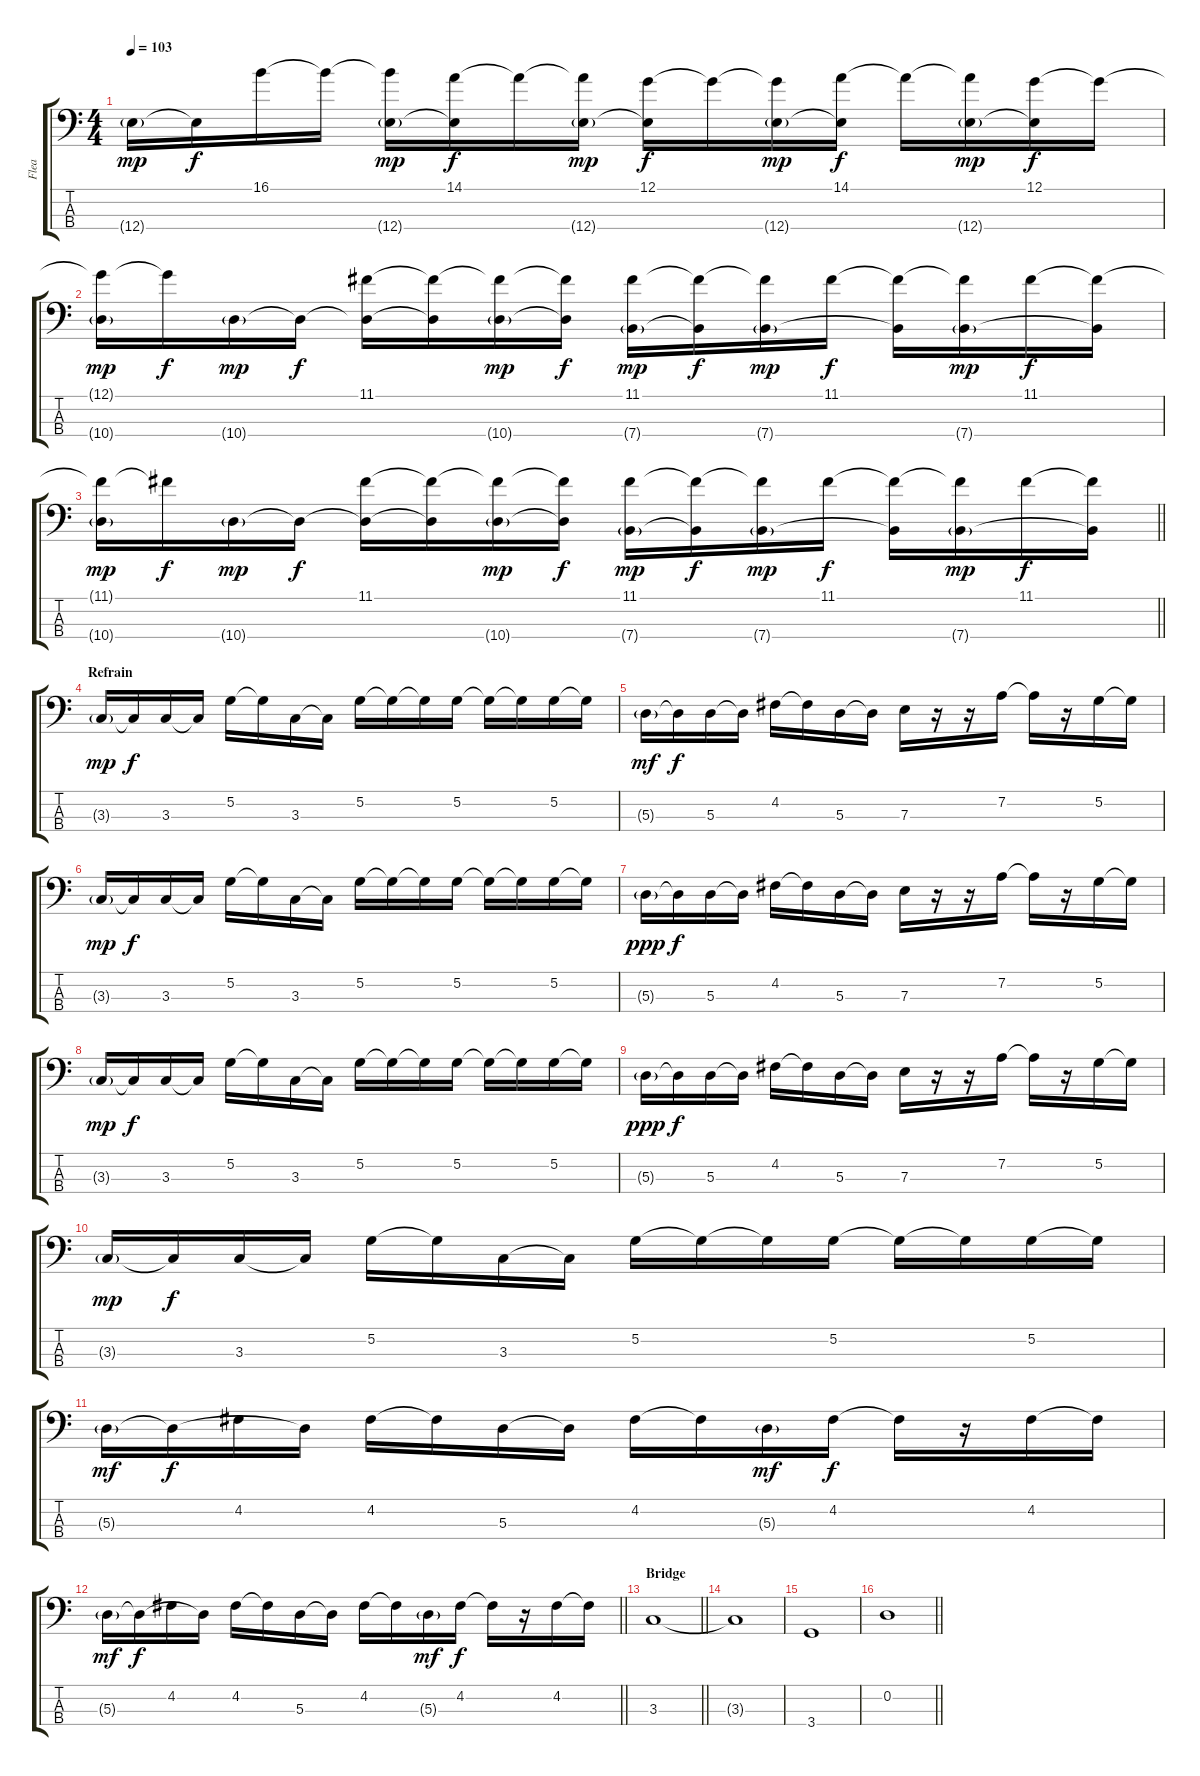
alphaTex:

\track ("Flea" "Flea") {instrument electricbassfinger}
\staff {score tabs}
\tuning (G2 D2 A1 E1) {hide}
\ts (4 4)
\tempo 103
\clef f4
\ks c
12.4{g}.16{dy mp} 12.4{t}.16{dy f} 16.1.16 16.1{t}.16 (16.1{t} 12.4{g}).16{dy mp} (14.1 12.4{t}).16{dy f} 14.1{t}.16 (14.1{t} 12.4{g}).16{dy mp} (12.1 12.4{t}).16{dy f} 12.1{t}.16 (12.1{t} 12.4{g}).16{dy mp} (14.1 12.4{t}).16{dy f} 14.1{t}.16 (14.1{t} 12.4{g}).16{dy mp} (12.1 12.4{t}).16{dy f} 12.1{t}.16 |
(12.1{t} 10.4{g}).16{dy mp} 12.1{t}.16{dy f} 10.4{g}.16{dy mp} 10.4{t}.16{dy f} (11.1 10.4{t}).16 (11.1{t} 10.4{t}).16 (11.1{t} 10.4{g}).16{dy mp} (11.1{t} 10.4{t}).16{dy f} (11.1 7.4{g}).16{dy mp} (11.1{t} 7.4{t}).16{dy f} (11.1{t} 7.4{g}).16{dy mp} 11.1.16{dy f} (11.1{t} 7.4{t}).16 (11.1{t} 7.4{g}).16{dy mp} 11.1.16{dy f} (11.1{t} 7.4{t}).16 |
\barLineRight lightlight
(11.1{t} 10.4{g}).16{dy mp} 11.1{t}.16{dy f} 10.4{g}.16{dy mp} 10.4{t}.16{dy f} (11.1 10.4{t}).16 (11.1{t} 10.4{t}).16 (11.1{t} 10.4{g}).16{dy mp} (11.1{t} 10.4{t}).16{dy f} (11.1 7.4{g}).16{dy mp} (11.1{t} 7.4{t}).16{dy f} (11.1{t} 7.4{g}).16{dy mp} 11.1.16{dy f} (11.1{t} 7.4{t}).16 (11.1{t} 7.4{g}).16{dy mp} 11.1.16{dy f} (11.1{t} 7.4{t}).16 |
\section ("" "Refrain")
3.3{g}.16{dy mp} 3.3{t}.16{dy f} 3.3.16 3.3{t}.16 5.2.16 5.2{t}.16 3.3.16 3.3{t}.16 5.2.16 5.2{t}.16 5.2{t}.16 5.2.16 5.2{t}.16 5.2{t}.16 5.2.16 5.2{t}.16 |
5.3{g}.16{dy mf} 5.3{t}.16{dy f} 5.3.16 5.3{t}.16 4.2.16 4.2{t}.16 5.3.16 5.3{t}.16 7.3.16 r.16 r.16 7.2.16 7.2{t}.16 r.16 5.2.16 5.2{t}.16 |
3.3{g}.16{dy mp} 3.3{t}.16{dy f} 3.3.16 3.3{t}.16 5.2.16 5.2{t}.16 3.3.16 3.3{t}.16 5.2.16 5.2{t}.16 5.2{t}.16 5.2.16 5.2{t}.16 5.2{t}.16 5.2.16 5.2{t}.16 |
5.3{g}.16{dy ppp} 5.3{t}.16{dy f} 5.3.16 5.3{t}.16 4.2.16 4.2{t}.16 5.3.16 5.3{t}.16 7.3.16 r.16 r.16 7.2.16 7.2{t}.16 r.16 5.2.16 5.2{t}.16 |
3.3{g}.16{dy mp} 3.3{t}.16{dy f} 3.3.16 3.3{t}.16 5.2.16 5.2{t}.16 3.3.16 3.3{t}.16 5.2.16 5.2{t}.16 5.2{t}.16 5.2.16 5.2{t}.16 5.2{t}.16 5.2.16 5.2{t}.16 |
5.3{g}.16{dy ppp} 5.3{t}.16{dy f} 5.3.16 5.3{t}.16 4.2.16 4.2{t}.16 5.3.16 5.3{t}.16 7.3.16 r.16 r.16 7.2.16 7.2{t}.16 r.16 5.2.16 5.2{t}.16 |
3.3{g}.16{dy mp} 3.3{t}.16{dy f} 3.3.16 3.3{t}.16 5.2.16 5.2{t}.16 3.3.16 3.3{t}.16 5.2.16 5.2{t}.16 5.2{t}.16 5.2.16 5.2{t}.16 5.2{t}.16 5.2.16 5.2{t}.16 |
5.3{g}.16{dy mf} 5.3{t}.16{dy f} 4.2.16 5.3{t}.16 4.2.16 4.2{t}.16 5.3.16 5.3{t}.16 4.2.16 4.2{t}.16 5.3{g}.16{dy mf} 4.2.16{dy f} 4.2{t}.16 r.16 4.2.16 4.2{t}.16 |
\barLineRight lightlight
5.3{g}.16{dy mf} 5.3{t}.16{dy f} 4.2.16 5.3{t}.16 4.2.16 4.2{t}.16 5.3.16 5.3{t}.16 4.2.16 4.2{t}.16 5.3{g}.16{dy mf} 4.2.16{dy f} 4.2{t}.16 r.16 4.2.16 4.2{t}.16 |
\section ("" "Bridge")
\barLineRight lightlight
3.3.1 |
3.3{t}.1 |
3.4.1 |
\barLineRight lightlight
0.2.1
